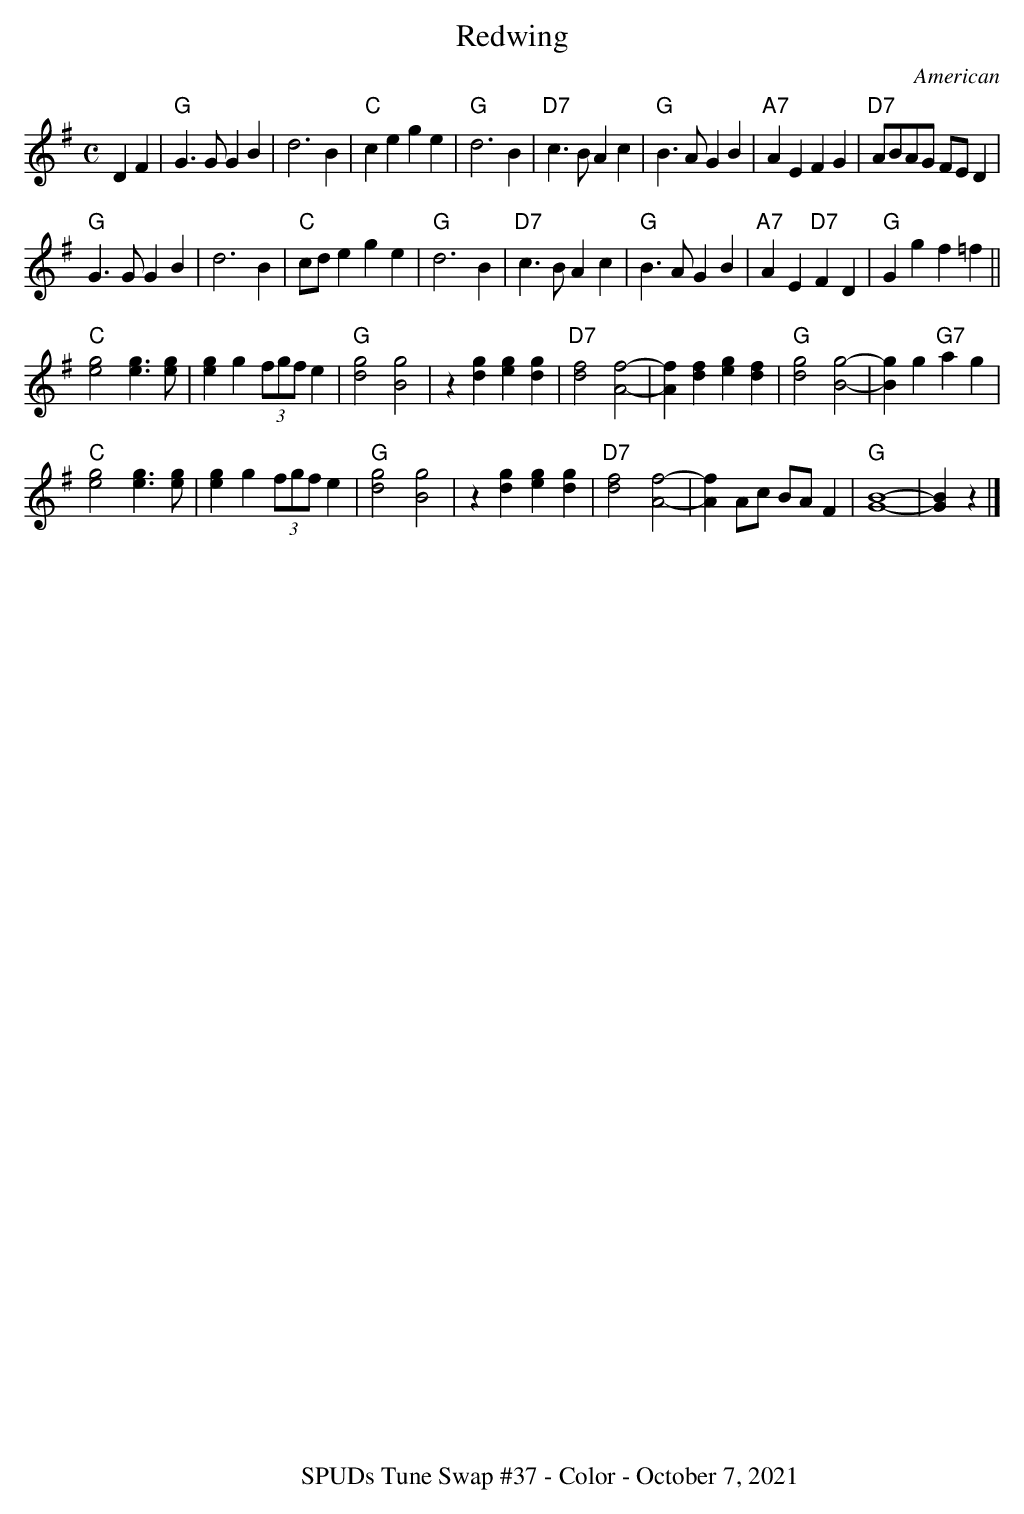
X:1
T:Redwing
M:C
L:1/4
C:American
K:G
DF|"G"G>GGB|d3B|"C"cege|"G"d3B|"D7"c>BAc|"G"B>AGB|"A7"AEFG|"D7"A/B/A/G/ F/E/D|
"G"G>GGB|d3B|"C"c/d/ege|"G"d3B|"D7"c>BAc|"G"B>AGB|"A7"AE"D7"FD|"G"Ggf=f||
"C"[e2g2][eg]>[eg]|[eg]g(3f/g/f/e|"G"[d2g2][B2g2]|z[dg][eg][dg]|"D7"[d2f2][A2f2]-|[Af][df][eg][df]|"G"[d2g2][B2g2]-|[Bg] g"G7"ag|
"C"[e2g2][eg]>[eg]|[eg]g(3f/g/f/e|"G"[d2g2][B2g2]|z[dg][eg][dg]|"D7"[d2f2][A2f2]-|[Af]A/c/ B/A/F|"G"[B4G4]-|[BG]z|]
